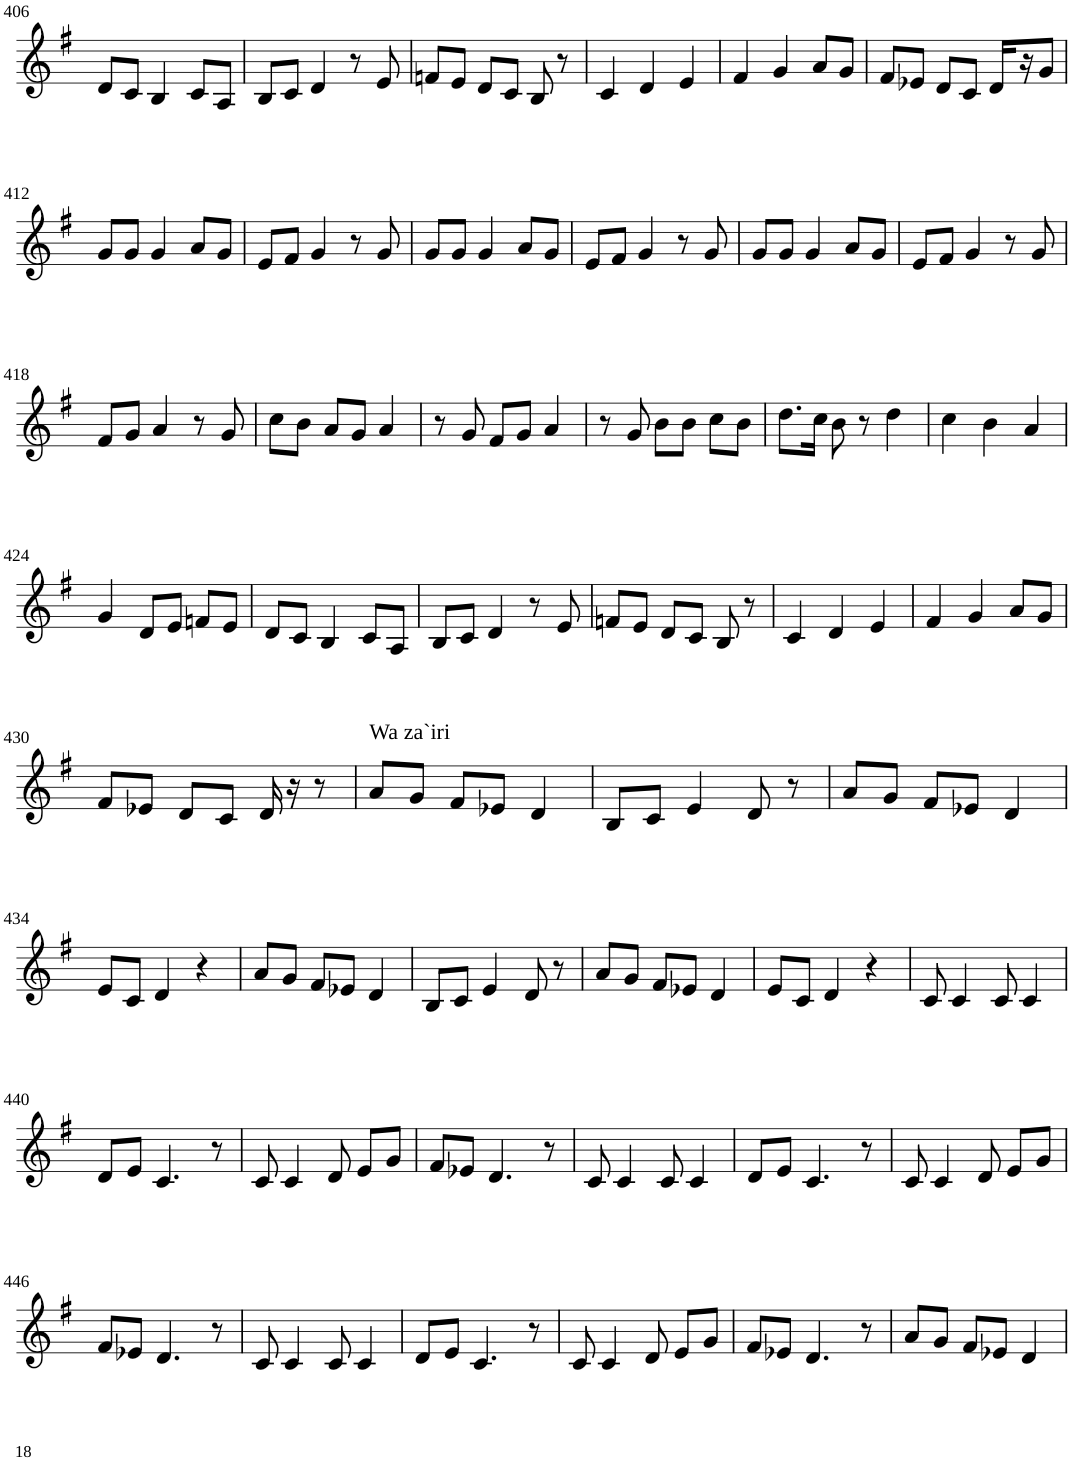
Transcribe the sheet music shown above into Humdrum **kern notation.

**kern
*part1
*staff1
*I"Violin
!!LO:PB:g=z
*clefG2
*k[f#]
*G:
*M3/4
=406
8d/L
8c/J
4B/
8c/L
8A/J
=407
8B/L
8c/J
4d/
8r
8e/
=408
8fn/L
8e/J
8d/L
8c/J
8B/
8r
=409
4c/
4d/
4e/
=410
4f#/
4g/
8a/L
8g/J
=411
8f#/L
8e-X/J
8d/L
8c/J
16d/LL
16r
8g/J
!!LO:LB:g=z
=412
8g/L
8g/J
4g/
8a/L
8g/J
=413
8e/L
8f#/J
4g/
8r
8g/
=414
8g/L
8g/J
4g/
8a/L
8g/J
=415
8e/L
8f#/J
4g/
8r
8g/
=416
8g/L
8g/J
4g/
8a/L
8g/J
=417
8e/L
8f#/J
4g/
8r
8g/
!!LO:LB:g=z
=418
8f#/L
8g/J
4a/
8r
8g/
=419
8cc\L
8b\J
8a/L
8g/J
4a/
=420
8r
8g/
8f#/L
8g/J
4a/
=421
8r
8g/
8b\L
8b\J
8cc\L
8b\J
=422
8.dd\L
16cc\Jk
8b\
8r
4dd\
=423
4cc\
4b\
4a/
!!LO:LB:g=z
=424
4g/
8d/L
8e/J
8fn/L
8e/J
=425
8d/L
8c/J
4B/
8c/L
8A/J
=426
8B/L
8c/J
4d/
8r
8e/
=427
8fn/L
8e/J
8d/L
8c/J
8B/
8r
=428
4c/
4d/
4e/
=429
4f#/
4g/
8a/L
8g/J
!!LO:LB:g=z
=430
8f#/L
8e-X/J
8d/L
8c/J
16d/
16r
8r
=431
!LO:TX:a:t=Wa za`iri
8a/L
8g/J
8f#/L
8e-X/J
4d/
=432
8B/L
8c/J
4e/
8d/
8r
=433
8a/L
8g/J
8f#/L
8e-X/J
4d/
!!LO:LB:g=z
=434
8e/L
8c/J
4d/
4r
=435
8a/L
8g/J
8f#/L
8e-X/J
4d/
=436
8B/L
8c/J
4e/
8d/
8r
=437
8a/L
8g/J
8f#/L
8e-X/J
4d/
=438
8e/L
8c/J
4d/
4r
=439
8c/
4c/
8c/
4c/
!!LO:LB:g=z
=440
8d/L
8e/J
4.c/
8r
=441
8c/
4c/
8d/
8e/L
8g/J
=442
8f#/L
8e-X/J
4.d/
8r
=443
8c/
4c/
8c/
4c/
=444
8d/L
8e/J
4.c/
8r
=445
8c/
4c/
8d/
8e/L
8g/J
!!LO:LB:g=z
=446
8f#/L
8e-X/J
4.d/
8r
=447
8c/
4c/
8c/
4c/
=448
8d/L
8e/J
4.c/
8r
=449
8c/
4c/
8d/
8e/L
8g/J
=450
8f#/L
8e-X/J
4.d/
8r
=451
8a/L
8g/J
8f#/L
8e-X/J
4d/
=
*-
